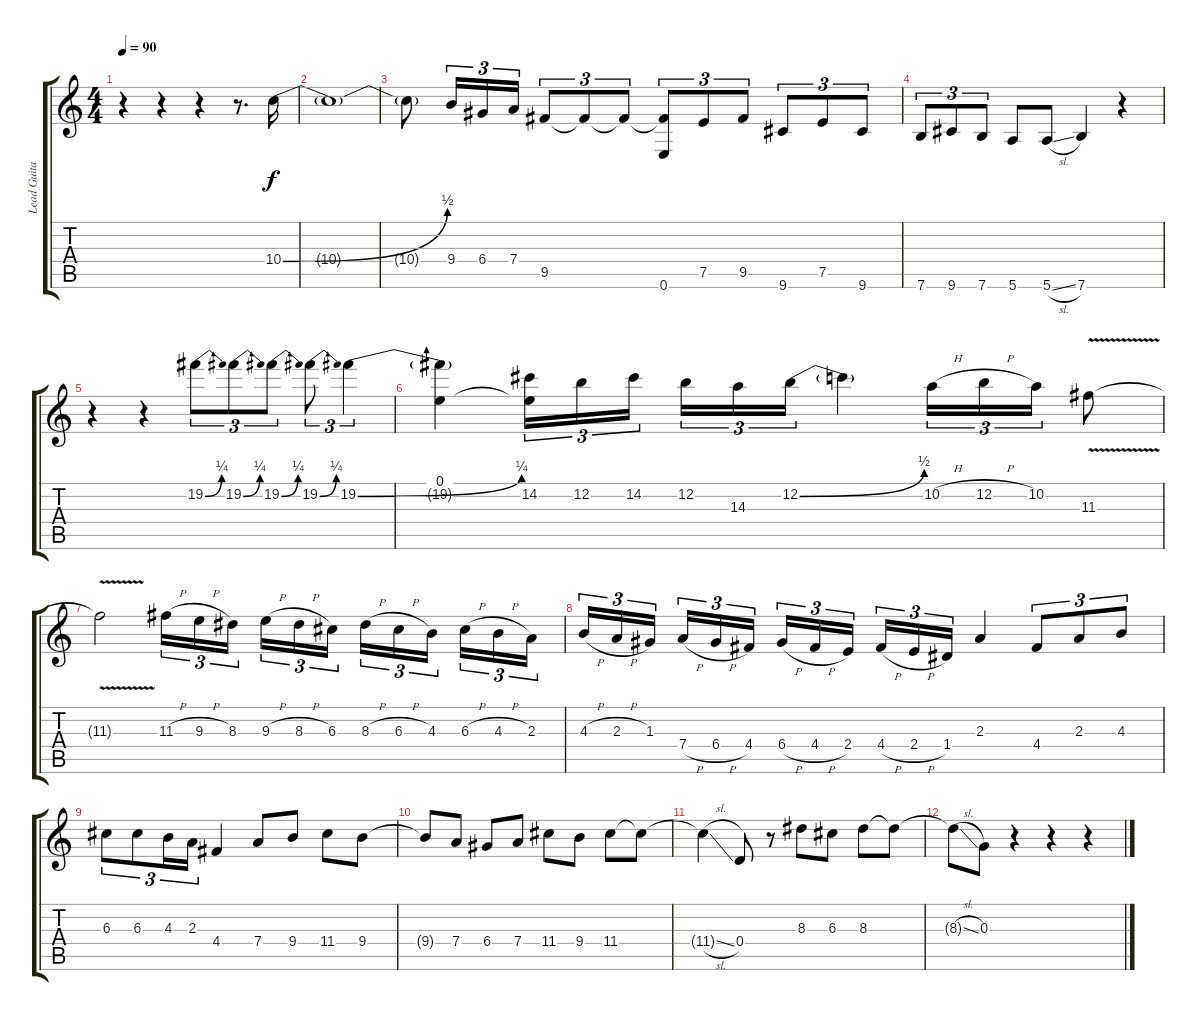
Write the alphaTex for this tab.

\track ("Lead Guitar" "Lead Guita") {instrument distortionguitar}
\staff {score tabs}
\tuning (E4 B3 G3 D3 A2 E2) {hide}
\ts (4 4)
\tempo 90
\clef g2
\ks c
r.4{dy f} r.4 r.4 r.8{d} 10.4{be (bend 0 0 60 2)}.16 |
10.4{t}.1 |
10.4{t}.8 9.4.16{tu (3 2)} 6.4.16{tu (3 2)} 7.4.16{tu (3 2)} 9.5.8{tu (3 2)} 9.5{t}.8{tu (3 2)} 9.5{t}.8{tu (3 2)} (9.5{t} 0.6).8{tu (3 2)} 7.5.8{tu (3 2)} 9.5.8{tu (3 2)} 9.6.8{tu (3 2)} 7.5.8{tu (3 2)} 9.6.8{tu (3 2)} |
7.6.8{tu (3 2)} 9.6.8{tu (3 2)} 7.6.8{tu (3 2)} 5.6.8 5.6{sl}.8 7.6.4 r.4 |
r.4 r.4 19.2{be (bend 0 0 60 1)}.8{tu (3 2)} 19.2{be (bend 0 0 60 1)}.8{tu (3 2)} 19.2{be (bend 0 0 60 1)}.8{tu (3 2)} 19.2{be (bend 0 0 60 1)}.8{tu (3 2)} 19.2{be (bend 0 0 60 1)}.4{tu (3 2)} |
(0.1 19.2{t}).4 (0.1{t} 14.2).16{tu (3 2)} 12.2.16{tu (3 2)} 14.2.16{tu (3 2) beam splitsecondary} 12.2.16{tu (3 2)} 14.3.16{tu (3 2)} 12.2{be (bend 0 0 60 2)}.16{tu (3 2)} 12.2{t}.4 10.2{h}.16{tu (3 2)} 12.2{h}.16{tu (3 2)} 10.2.16{tu (3 2)} 11.3{v}.8 |
11.3{t}.2 11.3{h}.16{tu (3 2)} 9.3{h}.16{tu (3 2)} 8.3.16{tu (3 2) beam splitsecondary} 9.3{h}.16{tu (3 2)} 8.3{h}.16{tu (3 2)} 6.3.16{tu (3 2)} 8.3{h}.16{tu (3 2)} 6.3{h}.16{tu (3 2)} 4.3.16{tu (3 2) beam splitsecondary} 6.3{h}.16{tu (3 2)} 4.3{h}.16{tu (3 2)} 2.3.16{tu (3 2)} |
4.3{h}.16{tu (3 2)} 2.3{h}.16{tu (3 2)} 1.3.16{tu (3 2) beam splitsecondary} 7.4{h}.16{tu (3 2)} 6.4{h}.16{tu (3 2)} 4.4.16{tu (3 2)} 6.4{h}.16{tu (3 2)} 4.4{h}.16{tu (3 2)} 2.4.16{tu (3 2) beam splitsecondary} 4.4{h}.16{tu (3 2)} 2.4{h}.16{tu (3 2)} 1.4.16{tu (3 2)} 2.3.4 4.4.8{tu (3 2)} 2.3.8{tu (3 2)} 4.3.8{tu (3 2)} |
6.3.8{tu (3 2)} 6.3.8{tu (3 2)} 4.3.16{tu (3 2)} 2.3.16{tu (3 2)} 4.4.4 7.4.8 9.4.8 11.4.8 9.4.8 |
9.4{t}.8 7.4.8 6.4.8 7.4.8 11.4.8 9.4.8 11.4.8 11.4{t}.8 |
11.4{sl t}.4 0.4.8 r.8 8.3.8 6.3.8 8.3.8 8.3{t}.8 |
8.3{sl t}.8 0.3.8 r.4 r.4 r.4
